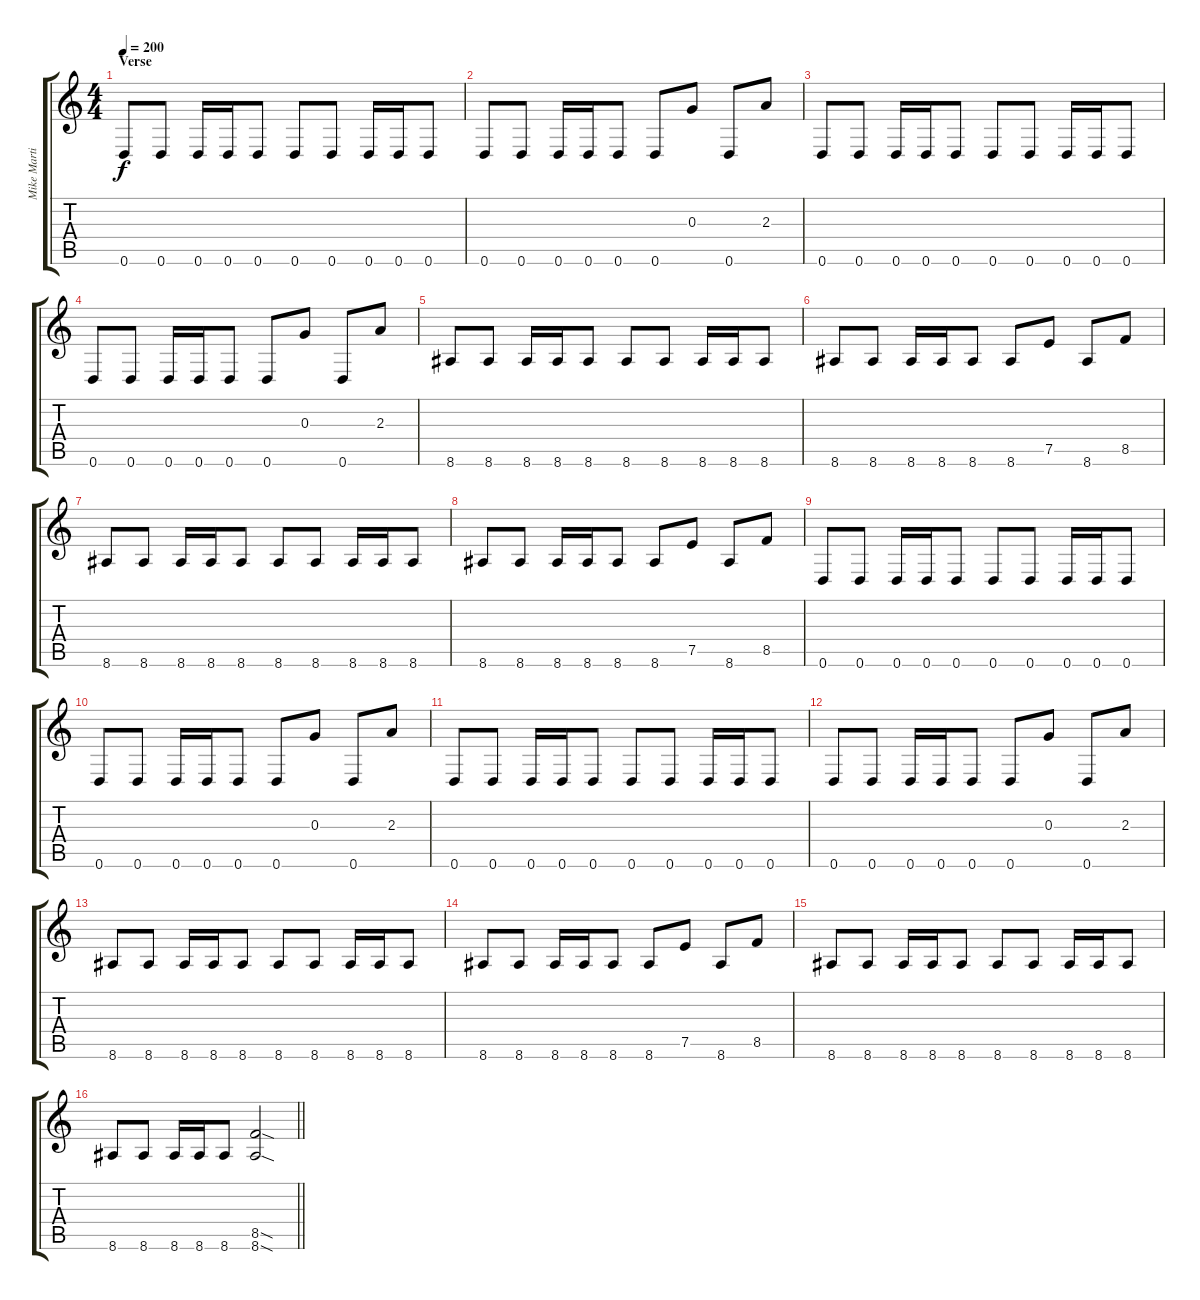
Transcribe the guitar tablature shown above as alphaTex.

\track ("Mike Martin" "Mike Marti") {instrument overdrivenguitar}
\staff {score tabs}
\tuning (E4 B3 G3 D3 A2 D2) {hide}
\ts (4 4)
\section ("" "Verse")
\tempo 200
\clef g2
\ks c
0.6.8{dy f} 0.6.8 0.6.16 0.6.16 0.6.8 0.6.8 0.6.8 0.6.16 0.6.16 0.6.8 |
0.6.8 0.6.8 0.6.16 0.6.16 0.6.8 0.6.8 0.3.8 0.6.8 2.3.8 |
0.6.8 0.6.8 0.6.16 0.6.16 0.6.8 0.6.8 0.6.8 0.6.16 0.6.16 0.6.8 |
0.6.8 0.6.8 0.6.16 0.6.16 0.6.8 0.6.8 0.3.8 0.6.8 2.3.8 |
8.6.8 8.6.8 8.6.16 8.6.16 8.6.8 8.6.8 8.6.8 8.6.16 8.6.16 8.6.8 |
8.6.8 8.6.8 8.6.16 8.6.16 8.6.8 8.6.8 7.5.8 8.6.8 8.5.8 |
8.6.8 8.6.8 8.6.16 8.6.16 8.6.8 8.6.8 8.6.8 8.6.16 8.6.16 8.6.8 |
8.6.8 8.6.8 8.6.16 8.6.16 8.6.8 8.6.8 7.5.8 8.6.8 8.5.8 |
0.6.8 0.6.8 0.6.16 0.6.16 0.6.8 0.6.8 0.6.8 0.6.16 0.6.16 0.6.8 |
0.6.8 0.6.8 0.6.16 0.6.16 0.6.8 0.6.8 0.3.8 0.6.8 2.3.8 |
0.6.8 0.6.8 0.6.16 0.6.16 0.6.8 0.6.8 0.6.8 0.6.16 0.6.16 0.6.8 |
0.6.8 0.6.8 0.6.16 0.6.16 0.6.8 0.6.8 0.3.8 0.6.8 2.3.8 |
8.6.8 8.6.8 8.6.16 8.6.16 8.6.8 8.6.8 8.6.8 8.6.16 8.6.16 8.6.8 |
8.6.8 8.6.8 8.6.16 8.6.16 8.6.8 8.6.8 7.5.8 8.6.8 8.5.8 |
8.6.8 8.6.8 8.6.16 8.6.16 8.6.8 8.6.8 8.6.8 8.6.16 8.6.16 8.6.8 |
\barLineRight lightlight
8.6.8 8.6.8 8.6.16 8.6.16 8.6.8 (8.5{sod} 8.6{sod}).2
